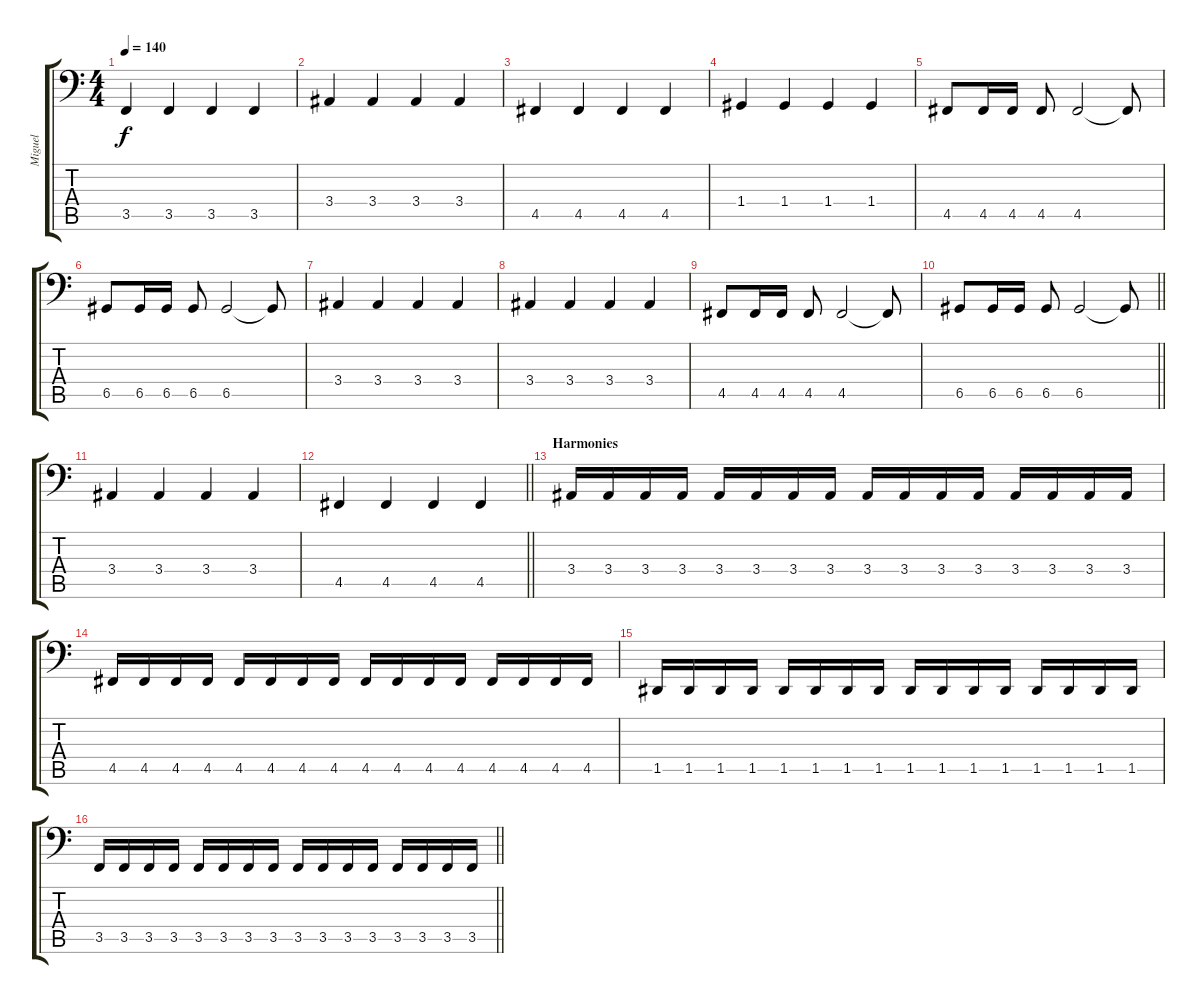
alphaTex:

\track ("Miguel" "Miguel") {instrument electricbassfinger}
\staff {score tabs}
\tuning (Bb2 F2 C2 G1 D1 A0) {hide}
\ts (4 4)
\tempo 140
\clef f4
\ks c
3.5.4{dy f} 3.5.4 3.5.4 3.5.4 |
3.4.4 3.4.4 3.4.4 3.4.4 |
4.5.4 4.5.4 4.5.4 4.5.4 |
1.4.4 1.4.4 1.4.4 1.4.4 |
4.5.8 4.5.16 4.5.16 4.5.8 4.5.2 4.5{t}.8 |
6.5.8 6.5.16 6.5.16 6.5.8 6.5.2 6.5{t}.8 |
3.4.4 3.4.4 3.4.4 3.4.4 |
3.4.4 3.4.4 3.4.4 3.4.4 |
4.5.8 4.5.16 4.5.16 4.5.8 4.5.2 4.5{t}.8 |
\barLineRight lightlight
6.5.8 6.5.16 6.5.16 6.5.8 6.5.2 6.5{t}.8 |
3.4.4 3.4.4 3.4.4 3.4.4 |
\barLineRight lightlight
4.5.4 4.5.4 4.5.4 4.5.4 |
\section ("" "Harmonies")
3.4.16 3.4.16 3.4.16 3.4.16 3.4.16 3.4.16 3.4.16 3.4.16 3.4.16 3.4.16 3.4.16 3.4.16 3.4.16 3.4.16 3.4.16 3.4.16 |
4.5.16 4.5.16 4.5.16 4.5.16 4.5.16 4.5.16 4.5.16 4.5.16 4.5.16 4.5.16 4.5.16 4.5.16 4.5.16 4.5.16 4.5.16 4.5.16 |
1.5.16 1.5.16 1.5.16 1.5.16 1.5.16 1.5.16 1.5.16 1.5.16 1.5.16 1.5.16 1.5.16 1.5.16 1.5.16 1.5.16 1.5.16 1.5.16 |
\barLineRight lightlight
3.5.16 3.5.16 3.5.16 3.5.16 3.5.16 3.5.16 3.5.16 3.5.16 3.5.16 3.5.16 3.5.16 3.5.16 3.5.16 3.5.16 3.5.16 3.5.16
